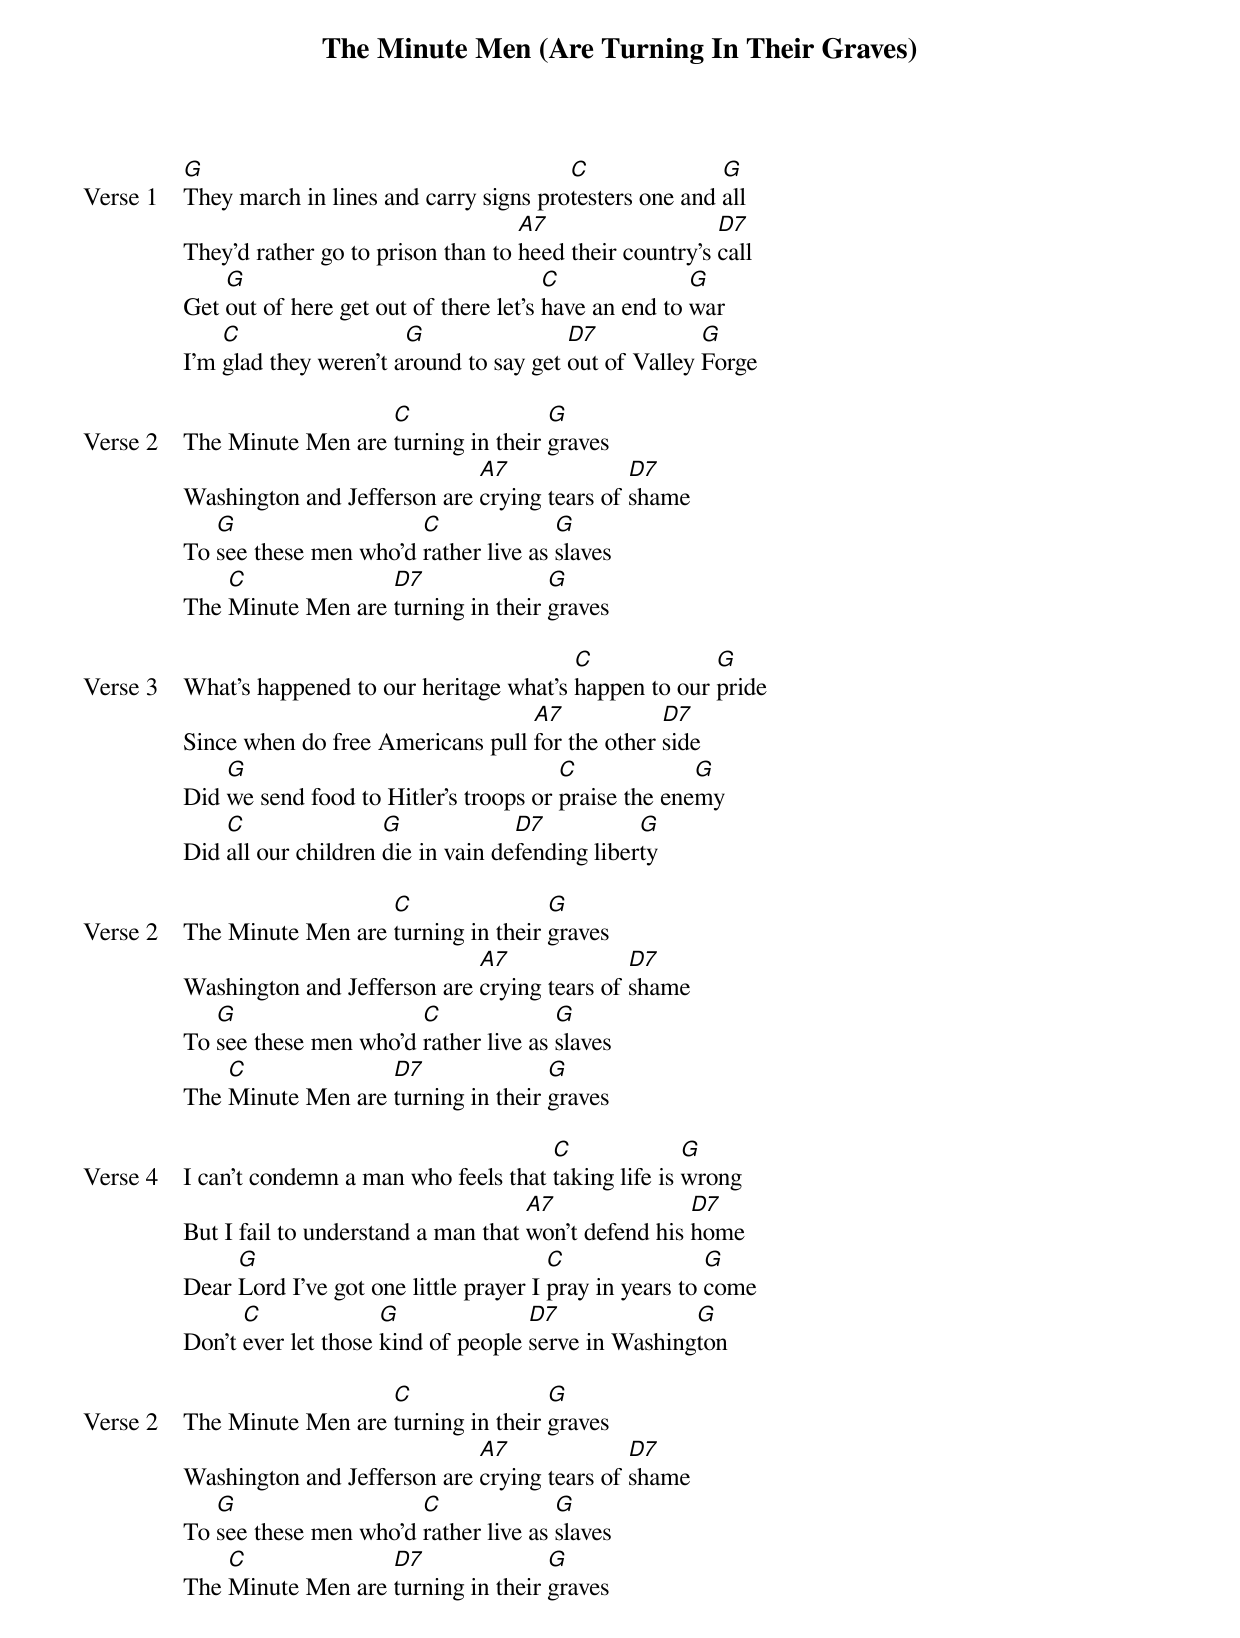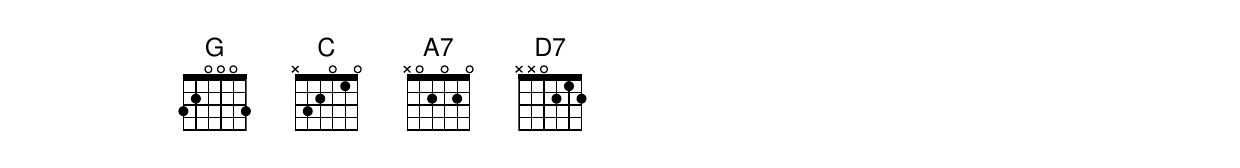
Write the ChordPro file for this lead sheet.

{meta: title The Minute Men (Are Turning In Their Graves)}
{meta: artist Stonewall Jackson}
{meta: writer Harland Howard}

{start_of_verse: Verse 1}
[G]They march in lines and carry signs pro[C]testers one and [G]all
They'd rather go to prison than to [A7]heed their country's [D7]call
Get [G]out of here get out of there let's [C]have an end to [G]war
I'm [C]glad they weren't a[G]round to say get [D7]out of Valley [G]Forge
{end_of_verse}

{start_of_verse: Verse 2}
The Minute Men are [C]turning in their [G]graves
Washington and Jefferson are [A7]crying tears of [D7]shame
To [G]see these men who'd [C]rather live as [G]slaves
The [C]Minute Men are [D7]turning in their [G]graves
{end_of_verse}

{start_of_verse: Verse 3}
What's happened to our heritage what's [C]happen to our [G]pride
Since when do free Americans pull [A7]for the other [D7]side
Did [G]we send food to Hitler's troops or [C]praise the ene[G]my
Did [C]all our children [G]die in vain de[D7]fending liber[G]ty
{end_of_verse}

{start_of_verse: Verse 2}
The Minute Men are [C]turning in their [G]graves
Washington and Jefferson are [A7]crying tears of [D7]shame
To [G]see these men who'd [C]rather live as [G]slaves
The [C]Minute Men are [D7]turning in their [G]graves
{end_of_verse}

{start_of_verse: Verse 4}
I can't condemn a man who feels that [C]taking life is [G]wrong
But I fail to understand a man that [A7]won't defend his [D7]home
Dear [G]Lord I've got one little prayer I [C]pray in years to [G]come
Don't [C]ever let those [G]kind of people [D7]serve in Washing[G]ton
{end_of_verse}

{start_of_verse: Verse 2}
The Minute Men are [C]turning in their [G]graves
Washington and Jefferson are [A7]crying tears of [D7]shame
To [G]see these men who'd [C]rather live as [G]slaves
The [C]Minute Men are [D7]turning in their [G]graves
{end_of_verse}
